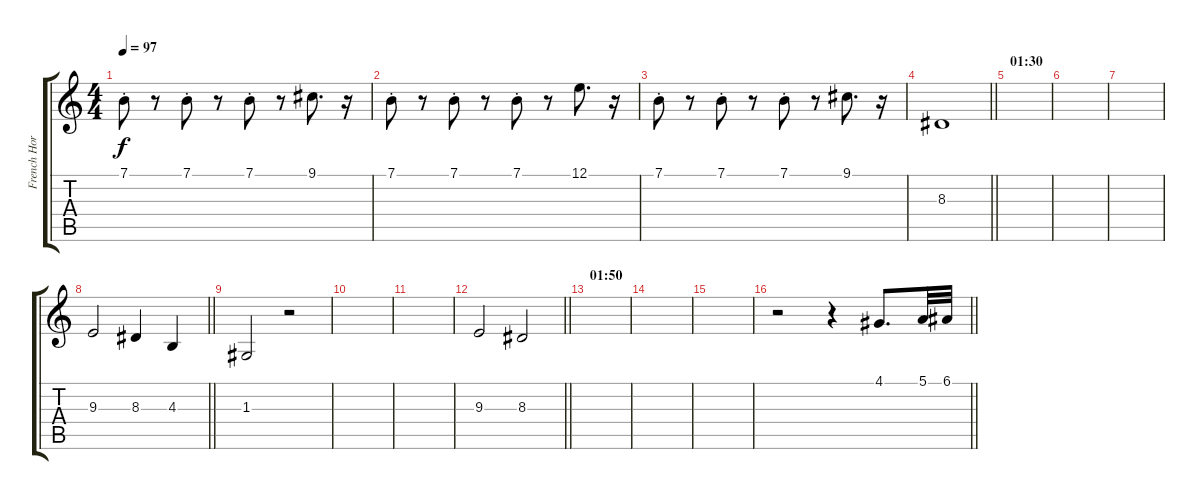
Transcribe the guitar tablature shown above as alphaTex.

\track ("French Horn" "French Hor") {instrument frenchhorn}
\staff {score tabs}
\tuning (E4 B3 G3 D3 A2 E2) {hide}
\ts (4 4)
\tempo 97
\clef g2
\ks c
7.1{st}.8{dy f} r.8 7.1{st}.8 r.8 7.1{st}.8 r.8 9.1.8{d} r.16 |
7.1{st}.8 r.8 7.1{st}.8 r.8 7.1{st}.8 r.8 12.1.8{d} r.16 |
7.1{st}.8 r.8 7.1{st}.8 r.8 7.1{st}.8 r.8 9.1.8{d} r.16 |
\barLineRight lightlight
8.3.1 |
\section ("" "01:30")
|
|
|
\barLineRight lightlight
9.3.2 8.3.4 4.3.4 |
1.3.2 r.2 |
|
|
\barLineRight lightlight
9.3.2 8.3.2 |
\section ("" "01:50")
|
|
|
\barLineRight lightlight
r.2 r.4 4.1.8{d} 5.1.32 6.1.32
